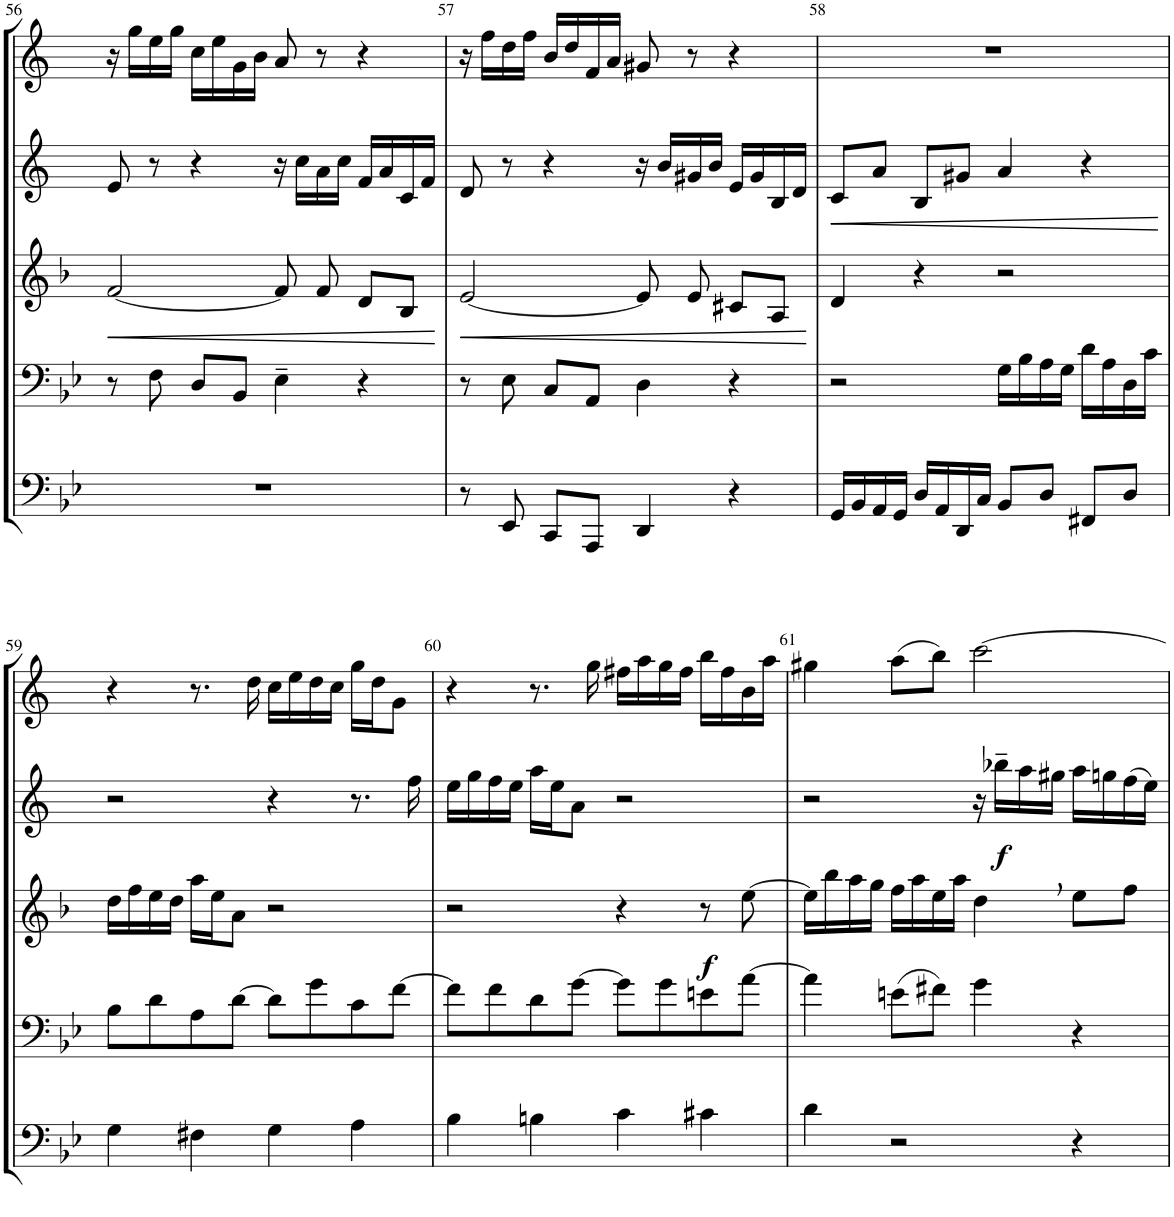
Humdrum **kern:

**kern	**kern	**kern	**dynam	**kern	**dynam	**kern
*part5	*part4	*part3	*part3	*part2	*part2	*part1
*staff5	*staff4	*staff3	*staff3	*staff2	*staff2	*staff1
*I"Tuba	*I"Trombone	*I"Horn in F	*	*I"Bb Trumpet II	*	*I"Bb Trumpet I
*I'Tba	*I'Trb	*I'Hn	*	*I'Tpt	*	*I'Tpt
!!LO:PB:g=z
*clefF4	*clefF4	*clefG2	*	*clefG2	*	*clefG2
*	*	*Trd4c7	*	*Trd1c2	*	*Trd1c2
*k[b-e-]	*k[b-e-]	*k[b-]	*	*k[]	*	*k[]
*M4/4	*M4/4	*M4/4	*	*M4/4	*	*M4/4
=56	=56	=56	=56	=56	=56	=56
!	!	!	!LO:HP:b	!	!	!
1r	8r	[2f/	<	8e/	.	16r
.	.	.	.	.	.	16gg\LL
.	8F\	.	.	8r	.	16ee\
.	.	.	.	.	.	16gg\JJ
.	8D/L	.	.	4r	.	16cc\LL
.	.	.	.	.	.	16ee\
.	8BB-/J	.	.	.	.	16g\
.	.	.	.	.	.	16b\JJ
.	4E-~\	8f/]	.	16r	.	8a/
.	.	.	.	16cc\LL	.	.
.	.	8f/	.	16a\	.	8r
.	.	.	.	16cc\JJ	.	.
.	4r	8d/L	.	16f/LL	.	4r
.	.	.	.	16a/	.	.
.	.	8B-/J	.	16c/	.	.
.	.	.	.	16f/JJ	.	.
.	.	.	[	.	.	.
=57	=57	=57	=57	=57	=57	=57
!	!	!	!LO:HP:b	!	!	!
8r	8r	[2e/	<	8d/	.	16r
.	.	.	.	.	.	16ff\LL
8EE-/	8E-\	.	.	8r	.	16dd\
.	.	.	.	.	.	16ff\JJ
8CC/L	8C/L	.	.	4r	.	16b/LL
.	.	.	.	.	.	16dd/
8AAA/J	8AA/J	.	.	.	.	16f/
.	.	.	.	.	.	16a/JJ
4DD/	4D\	8e/]	.	16r	.	8g#X/
.	.	.	.	16b/LL	.	.
.	.	8e/	.	16g#X/	.	8r
.	.	.	.	16b/JJ	.	.
4r	4r	8c#X/L	.	16e/LL	.	4r
.	.	.	.	16g#/	.	.
.	.	8A/J	.	16B/	.	.
.	.	.	.	16d/JJ	.	.
.	.	.	[	.	.	.
=58	=58	=58	=58	=58	=58	=58
!	!	!	!	!	!LO:HP:b	!
16GG/LL	2r	4d/	.	8c/L	<	1r
16BB-/	.	.	.	.	.	.
16AA/	.	.	.	8a/J	.	.
16GG/JJ	.	.	.	.	.	.
16D/LL	.	4r	.	8B/L	.	.
16AA/	.	.	.	.	.	.
16DD/	.	.	.	8g#X/J	.	.
16C/JJ	.	.	.	.	.	.
8BB-/L	16G\LL	2r	.	4a/	.	.
.	16B-\	.	.	.	.	.
8D/J	16A\	.	.	.	.	.
.	16G\JJ	.	.	.	.	.
8FF#X/L	16d\LL	.	.	4r	.	.
.	16A\	.	.	.	.	.
8D/J	16D\	.	.	.	.	.
.	16c\JJ	.	.	.	.	.
.	.	.	.	.	[	.
!!LO:LB:g=z
=59	=59	=59	=59	=59	=59	=59
4G\	8B-\L	16dd\LL	.	2r	.	4r
.	.	16ff\	.	.	.	.
.	8d\	16ee\	.	.	.	.
.	.	16dd\JJ	.	.	.	.
4F#X\	8A\	16aa\LL	.	.	.	8.r
.	.	16ee\J	.	.	.	.
.	[8d\J	8a\J	.	.	.	.
.	.	.	.	.	.	16dd\
4G\	8d\L]	2r	.	4r	.	16cc\LL
.	.	.	.	.	.	16ee\
.	8g\	.	.	.	.	16dd\
.	.	.	.	.	.	16cc\JJ
4A\	8c\	.	.	8.r	.	16gg\LL
.	.	.	.	.	.	16dd\J
.	[8f\J	.	.	.	.	8g\J
.	.	.	.	16ff\	.	.
=60	=60	=60	=60	=60	=60	=60
4B-\	8f\L]	2r	.	16ee\LL	.	4r
.	.	.	.	16gg\	.	.
.	8f\	.	.	16ff\	.	.
.	.	.	.	16ee\JJ	.	.
4Bn\	8d\	.	.	16aa\LL	.	8.r
.	.	.	.	16ee\J	.	.
.	[8g\J	.	.	8a\J	.	.
.	.	.	.	.	.	16gg\
4c\	8g\L]	4r	.	2r	.	16ff#X\LL
.	.	.	.	.	.	16aa\
.	8g\	.	.	.	.	16gg\
.	.	.	.	.	.	16ff#\JJ
!	!	!	!LO:DY:b	!	!	!
4c#X\	8en\	8r	f	.	.	16bb\LL
.	.	.	.	.	.	16ff#\
.	[8a\J	[8ee\	.	.	.	16b\
.	.	.	.	.	.	16aa\JJ
=61	=61	=61	=61	=61	=61	=61
4d\	4a\]	16ee\LL]	.	2r	.	4gg#X\
.	.	16bb-\	.	.	.	.
.	.	16aa\	.	.	.	.
.	.	16gg\JJ	.	.	.	.
2r	(8en\L	16ff\LL	.	.	.	(8aa\L
.	.	16aa\	.	.	.	.
.	8f#X\J)	16ee\	.	.	.	8bb\J)
.	.	16aa\JJ	.	.	.	.
.	4g\	4dd,\	.	16r	.	[2ccc\
!	!	!	!	!	!LO:DY:b	!
.	.	.	.	16bb-X~\LL	f	.
.	.	.	.	16aa\	.	.
.	.	.	.	16gg#X\JJ	.	.
4r	4r	8ee\L	.	16aa\LL	.	.
.	.	.	.	16ggn\	.	.
.	.	8ff\J	.	(16ff\	.	.
.	.	.	.	16ee\JJ)	.	.
=	=	=	=	=	=	=
*-	*-	*-	*-	*-	*-	*-
